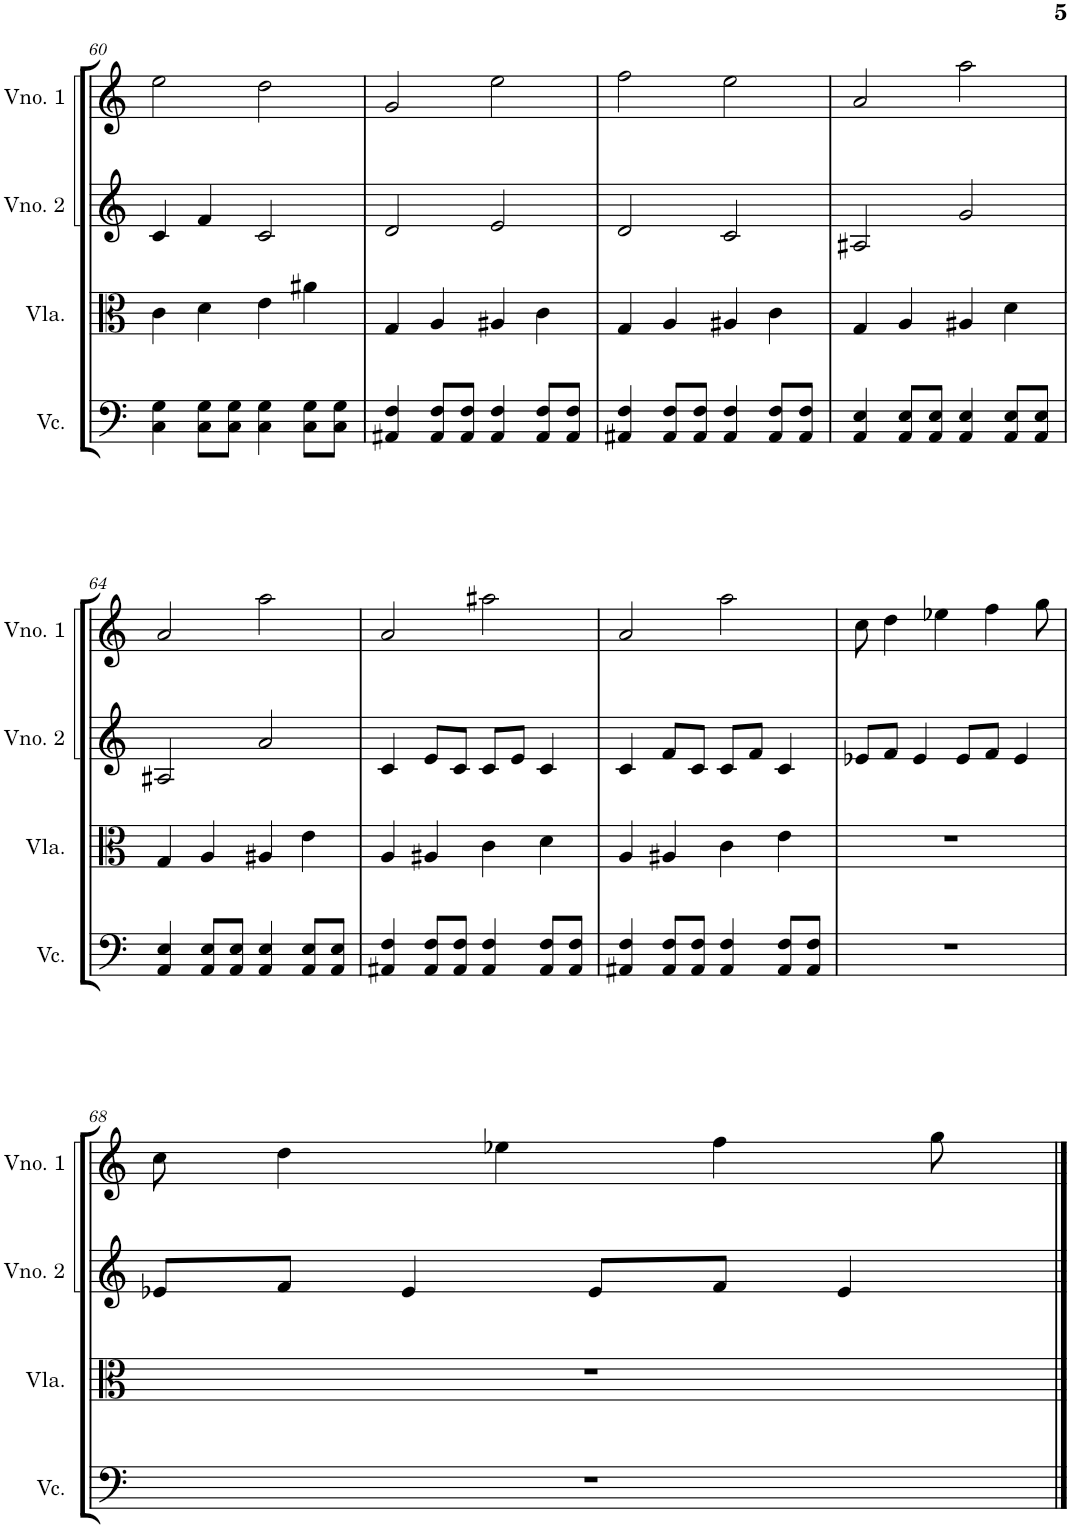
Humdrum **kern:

**kern	**kern	**kern	**kern
*part4	*part3	*part2	*part1
*staff4	*staff3	*staff2	*staff1
*I"Violoncelo	*I"Viola	*I"Violino 2	*I"Violino 1
*I'Vc.	*I'Vla.	*I'Vno. 2	*I'Vno. 1
!!LO:PB:g=z
*clefF4	*clefC3	*clefG2	*clefG2
*k[]	*k[]	*k[]	*k[]
*M4/4	*M4/4	*M4/4	*M4/4
=60	=60	=60	=60
4C\ 4G\	4c\	4c/	2ee\
8C\ 8G\L	4d\	4f/	.
8C\ 8G\J	.	.	.
4C\ 4G\	4e\	2c/	2dd\
8C\ 8G\L	4a#X\	.	.
8C\ 8G\J	.	.	.
=61	=61	=61	=61
4AA#X/ 4F/	4G/	2d/	2g/
8AA#/ 8F/L	4A/	.	.
8AA#/ 8F/J	.	.	.
4AA#/ 4F/	4A#X/	2e/	2ee\
8AA#/ 8F/L	4c\	.	.
8AA#/ 8F/J	.	.	.
=62	=62	=62	=62
4AA#X/ 4F/	4G/	2d/	2ff\
8AA#/ 8F/L	4A/	.	.
8AA#/ 8F/J	.	.	.
4AA#/ 4F/	4A#X/	2c/	2ee\
8AA#/ 8F/L	4c\	.	.
8AA#/ 8F/J	.	.	.
=63	=63	=63	=63
4AA/ 4E/	4G/	2A#X/	2a/
8AA/ 8E/L	4A/	.	.
8AA/ 8E/J	.	.	.
4AA/ 4E/	4A#X/	2g/	2aa\
8AA/ 8E/L	4d\	.	.
8AA/ 8E/J	.	.	.
!!LO:LB:g=z
=64	=64	=64	=64
4AA/ 4E/	4G/	2A#X/	2a/
8AA/ 8E/L	4A/	.	.
8AA/ 8E/J	.	.	.
4AA/ 4E/	4A#X/	2a/	2aa\
8AA/ 8E/L	4e\	.	.
8AA/ 8E/J	.	.	.
=65	=65	=65	=65
4AA#X/ 4F/	4A/	4c/	2a/
8AA#/ 8F/L	4A#X/	8e/L	.
8AA#/ 8F/J	.	8c/J	.
4AA#/ 4F/	4c\	8c/L	2aa#X\
.	.	8e/J	.
8AA#/ 8F/L	4d\	4c/	.
8AA#/ 8F/J	.	.	.
=66	=66	=66	=66
4AA#X/ 4F/	4A/	4c/	2a/
8AA#/ 8F/L	4A#X/	8f/L	.
8AA#/ 8F/J	.	8c/J	.
4AA#/ 4F/	4c\	8c/L	2aa\
.	.	8f/J	.
8AA#/ 8F/L	4e\	4c/	.
8AA#/ 8F/J	.	.	.
=67	=67	=67	=67
1r	1r	8e-X/L	8cc\
.	.	8f/J	4dd\
.	.	4e-/	.
.	.	.	4ee-X\
.	.	8e-/L	.
.	.	8f/J	4ff\
.	.	4e-/	.
.	.	.	8gg\
!!LO:LB:g=z
=68	=68	=68	=68
1r	1r	8e-X/L	8cc\
.	.	8f/J	4dd\
.	.	4e-/	.
.	.	.	4ee-X\
.	.	8e-/L	.
.	.	8f/J	4ff\
.	.	4e-/	.
.	.	.	8gg\
==	==	==	==
*-	*-	*-	*-
